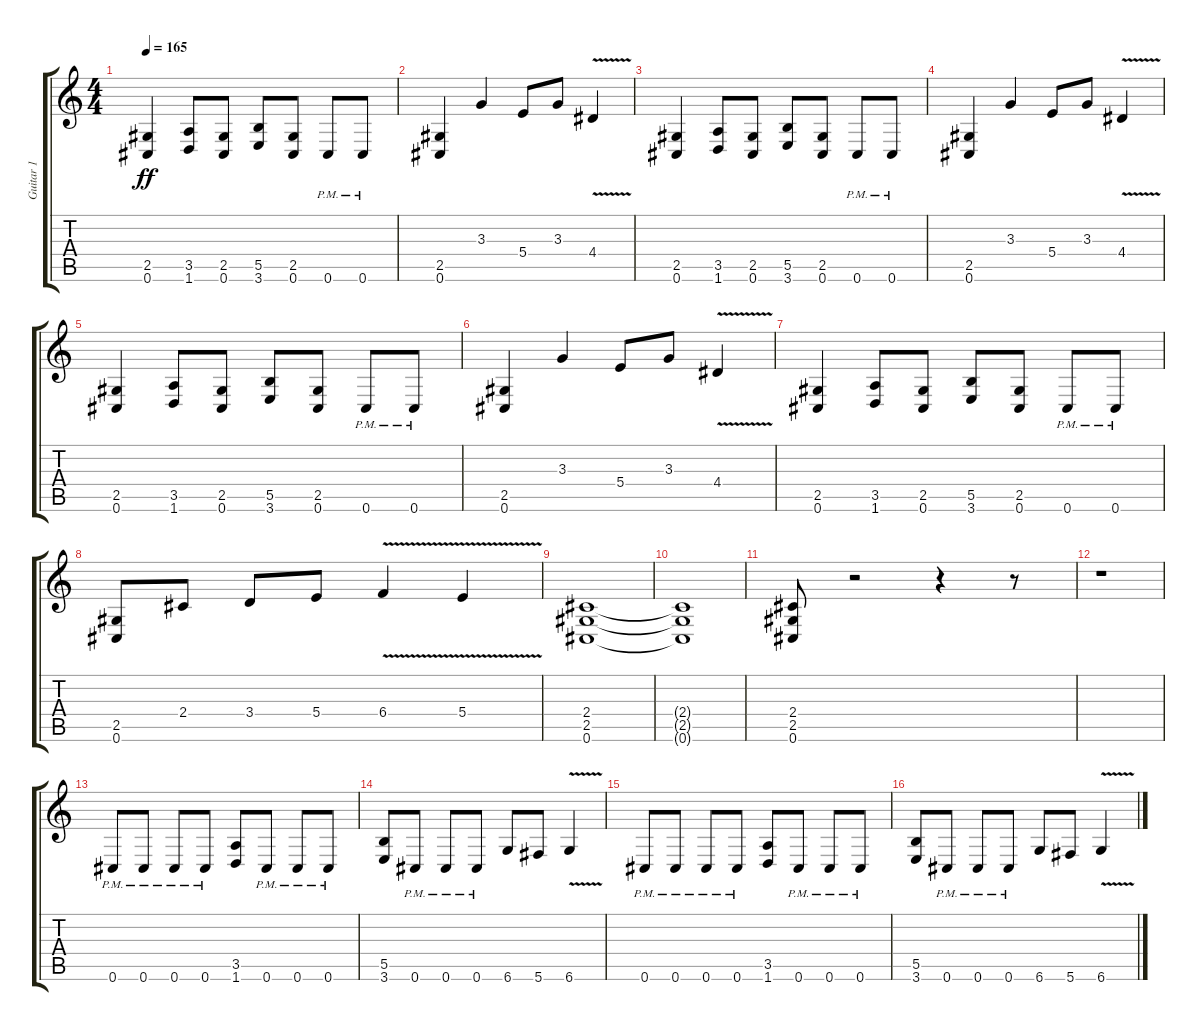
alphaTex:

\track ("Guitar 1" "Guitar 1") {instrument distortionguitar}
\staff {score tabs}
\tuning (Db4 Ab3 E3 B2 Gb2 Db2) {hide}
\ts (4 4)
\tempo 165
\clef g2
\ks c
(2.5 0.6).4{dy ff} (3.5 1.6).8 (2.5 0.6).8 (5.5 3.6).8 (2.5 0.6).8 0.6{pm}.8 0.6{pm}.8 |
(2.5 0.6).4 3.3.4 5.4.8 3.3.8 4.4{v}.4 |
(2.5 0.6).4 (3.5 1.6).8 (2.5 0.6).8 (5.5 3.6).8 (2.5 0.6).8 0.6{pm}.8 0.6{pm}.8 |
(2.5 0.6).4 3.3.4 5.4.8 3.3.8 4.4{v}.4 |
(2.5 0.6).4 (3.5 1.6).8 (2.5 0.6).8 (5.5 3.6).8 (2.5 0.6).8 0.6{pm}.8 0.6{pm}.8 |
(2.5 0.6).4 3.3.4 5.4.8 3.3.8 4.4{v}.4 |
(2.5 0.6).4 (3.5 1.6).8 (2.5 0.6).8 (5.5 3.6).8 (2.5 0.6).8 0.6{pm}.8 0.6{pm}.8 |
(2.5 0.6).8 2.4.8 3.4.8 5.4.8 6.4{v}.4 5.4{v}.4 |
(2.4 2.5 0.6).1 |
(2.4{t} 2.5{t} 0.6{t}).1 |
(2.4 2.5 0.6).8 r.2 r.4 r.8 |
r.1 |
0.6{pm}.8 0.6{pm}.8 0.6{pm}.8 0.6{pm}.8 (3.5 1.6).8 0.6{pm}.8 0.6{pm}.8 0.6{pm}.8 |
(5.5 3.6).8 0.6{pm}.8 0.6{pm}.8 0.6{pm}.8 6.6.8 5.6.8 6.6{v}.4 |
0.6{pm}.8 0.6{pm}.8 0.6{pm}.8 0.6{pm}.8 (3.5 1.6).8 0.6{pm}.8 0.6{pm}.8 0.6{pm}.8 |
(5.5 3.6).8 0.6{pm}.8 0.6{pm}.8 0.6{pm}.8 6.6.8 5.6.8 6.6{v}.4
